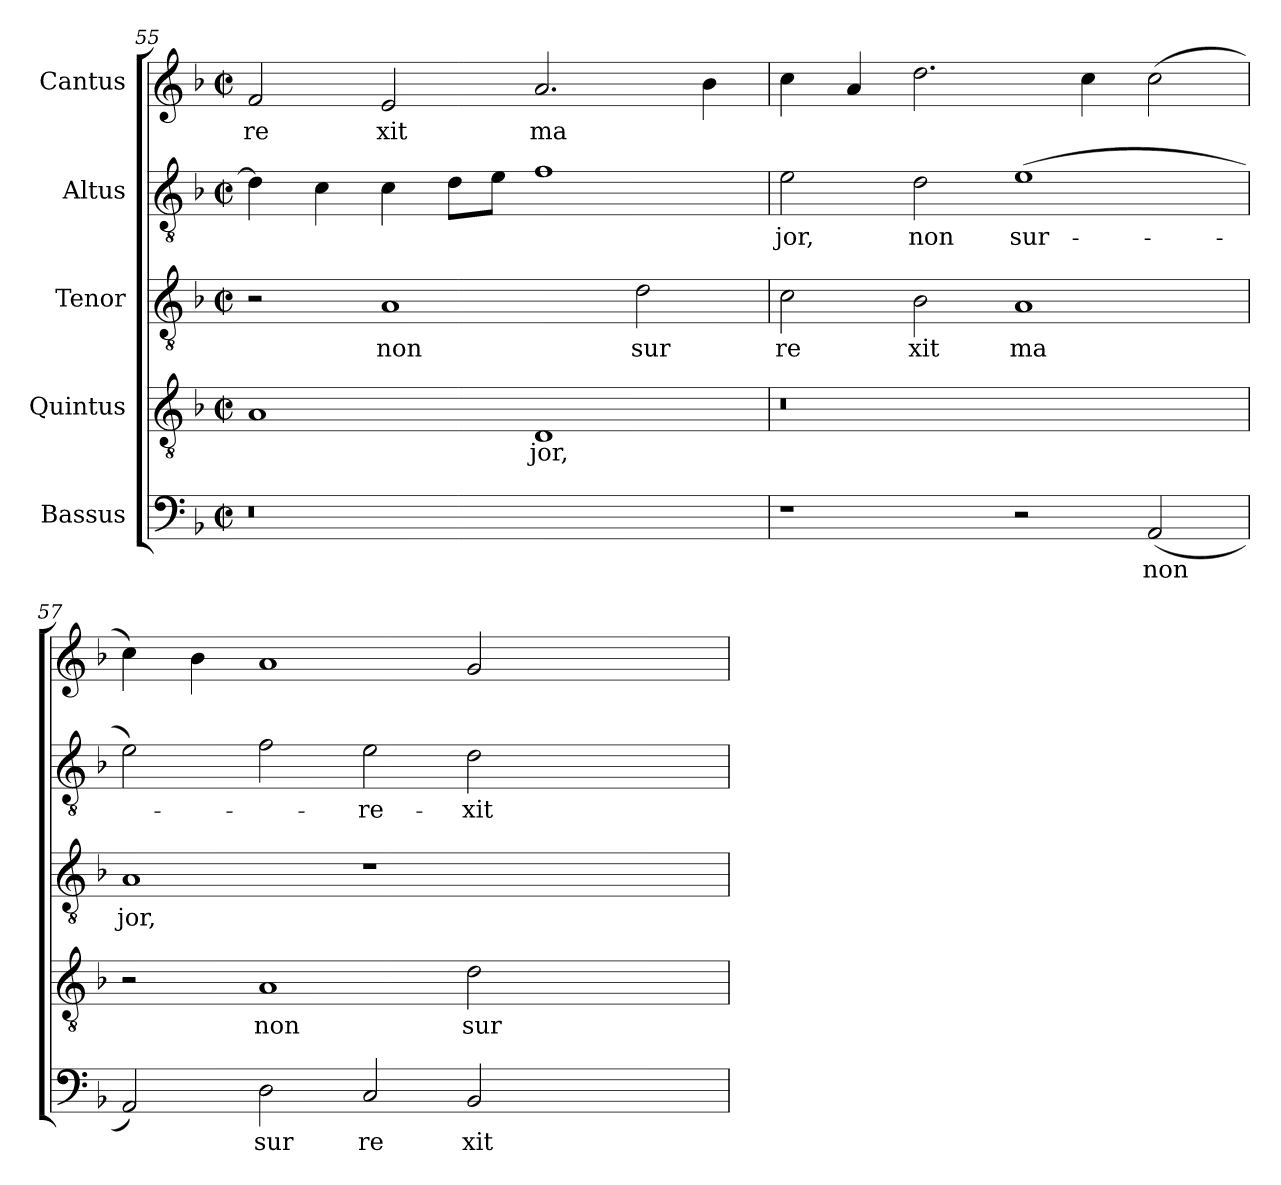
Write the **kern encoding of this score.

**kern	**text	**kern	**text	**kern	**text	**kern	**text	**kern	**text
*part5	*part5	*part4	*part4	*part3	*part3	*part2	*part2	*part1	*part1
*staff5	*staff5	*staff4	*staff4	*staff3	*staff3	*staff2	*staff2	*staff1	*staff1
*I"Bassus	*	*I"Quintus	*	*I"Tenor	*	*I"Altus	*	*I"Cantus	*
!!LO:PB:g=z
*clefF4	*	*clefGv2	*	*clefGv2	*	*clefGv2	*	*clefG2	*
*k[b-]	*	*k[b-]	*	*k[b-]	*	*k[b-]	*	*k[b-]	*
*F:	*	*F:	*	*F:	*	*F:	*	*F:	*
*M2/2	*	*M2/2	*	*M2/2	*	*M2/2	*	*M2/2	*
*met(c|)	*	*met(c|)	*	*met(c|)	*	*met(c|)	*	*met(c|)	*
=55	=55	=55	=55	=55	=55	=55	=55	=55	=55
!	!	!	!	!	!	!	!	!	!LO:LY:b:cj
0r	.	1A	.	2r	.	4d\]	.	2f/	re
.	.	.	.	.	.	4c\	.	.	.
!	!	!	!	!	!LO:LY:b:cj	!	!	!	!LO:LY:b:cj
.	.	.	.	1A	non	4c\	.	2e/	xit
.	.	.	.	.	.	8d\L	.	.	.
.	.	.	.	.	.	8e\J	.	.	.
!	!	!	!LO:LY:b:cj	!	!	!	!	!	!LO:LY:b
.	.	1D	-jor,	.	.	1f	.	2.a/	ma
!	!	!	!	!	!LO:LY:b:cj	!	!	!	!
.	.	.	.	2d\	sur	.	.	.	.
.	.	.	.	.	.	.	.	4b-\	.
=56	=56	=56	=56	=56	=56	=56	=56	=56	=56
!	!	!	!	!	!LO:LY:b:cj	!	!LO:LY:b:cj	!	!
1r	.	0r	.	2c\	re	2e\	-jor,	4cc\	.
.	.	.	.	.	.	.	.	4a/	.
!	!	!	!	!	!LO:LY:b:cj	!	!LO:LY:b:cj	!	!
.	.	.	.	2B-\	xit	2d\	non	2.dd\	.
!	!	!	!	!	!LO:LY:b:cj	!	!LO:LY:b:cj	!	!
2r	.	.	.	1A	ma	(>1e	sur-	.	.
.	.	.	.	.	.	.	.	4cc\	.
!	!LO:LY:b	!	!	!	!	!	!	!	!
(<2AA/	non	.	.	.	.	.	.	(>2cc\	.
=57	=57	=57	=57	=57	=57	=57	=57	=57	=57
!	!	!	!	!	!LO:LY:b:cj	!	!	!	!
2AA/)	.	2r	.	1A	jor,	2e\)	.	4cc\)	.
.	.	.	.	.	.	.	.	4b-\	.
!	!LO:LY:b:cj	!	!LO:LY:b:cj	!	!	!	!	!	!
2D\	sur	1A	non	.	.	2f\	.	1a	.
!	!LO:LY:b:cj	!	!	!LO:N:vis=1	!	!	!LO:LY:b:cj	!	!
2C/	re	.	.	0r	.	2e\	-re-	.	.
!	!LO:LY:b:cj	!	!LO:LY:b:cj	!	!	!	!LO:LY:b:cj	!	!
2BB-/	xit	2d\	sur	.	.	2d\	-xit	2g/	.
1ryy	.	1ryy	.	.	.	1ryy	.	1ryy	.
=	=	=	=	=	=	=	=	=	=
*-	*-	*-	*-	*-	*-	*-	*-	*-	*-
